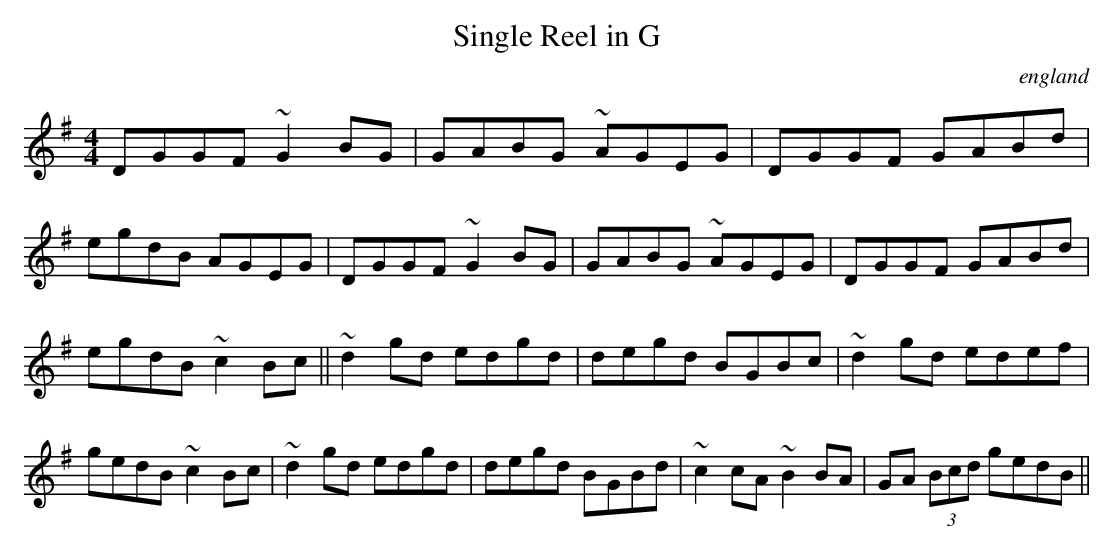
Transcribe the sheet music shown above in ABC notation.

X:1
T:Single Reel in G
O:england
M:4/4
L:1/8
K:G
DGGF ~G2 BG|GABG ~AGEG|DGGF GABd|egdB AGEG|\
DGGF ~G2 BG|GABG ~AGEG|DGGF GABd|egdB ~c2Bc||\
~d2 gd edgd|degd BGBc|~d2 gd edef|gedB ~c2 Bc|\
~d2 gd edgd|degd BGBd|~c2 cA ~B2 BA|GA (3Bcd gedB||\
